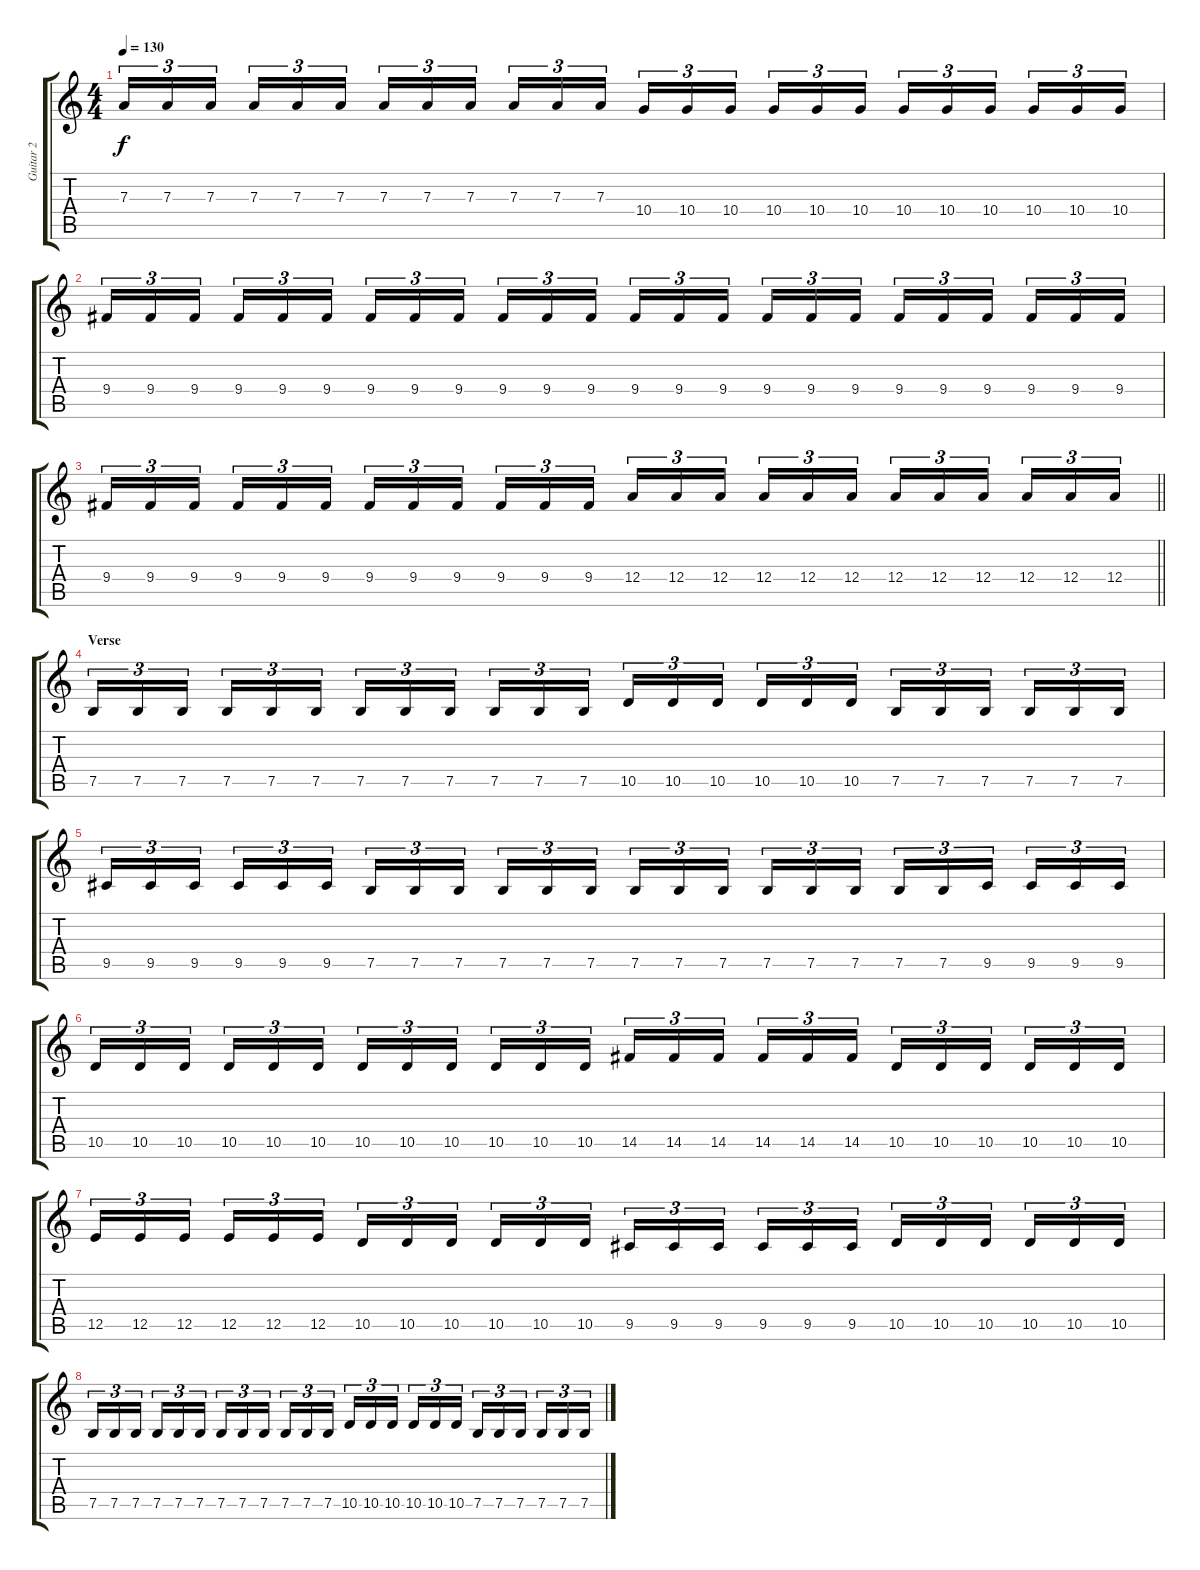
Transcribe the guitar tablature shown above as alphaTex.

\track ("Guitar 2" "Guitar 2") {instrument distortionguitar}
\staff {score tabs}
\tuning (B3 Gb3 D3 A2 E2 B1) {hide}
\ts (4 4)
\tempo 130
\clef g2
\ks c
7.3.16{tu (3 2) dy f} 7.3.16{tu (3 2)} 7.3.16{tu (3 2)} 7.3.16{tu (3 2)} 7.3.16{tu (3 2)} 7.3.16{tu (3 2)} 7.3.16{tu (3 2)} 7.3.16{tu (3 2)} 7.3.16{tu (3 2)} 7.3.16{tu (3 2)} 7.3.16{tu (3 2)} 7.3.16{tu (3 2)} 10.4.16{tu (3 2)} 10.4.16{tu (3 2)} 10.4.16{tu (3 2)} 10.4.16{tu (3 2)} 10.4.16{tu (3 2)} 10.4.16{tu (3 2)} 10.4.16{tu (3 2)} 10.4.16{tu (3 2)} 10.4.16{tu (3 2)} 10.4.16{tu (3 2)} 10.4.16{tu (3 2)} 10.4.16{tu (3 2)} |
9.4.16{tu (3 2)} 9.4.16{tu (3 2)} 9.4.16{tu (3 2)} 9.4.16{tu (3 2)} 9.4.16{tu (3 2)} 9.4.16{tu (3 2)} 9.4.16{tu (3 2)} 9.4.16{tu (3 2)} 9.4.16{tu (3 2)} 9.4.16{tu (3 2)} 9.4.16{tu (3 2)} 9.4.16{tu (3 2)} 9.4.16{tu (3 2)} 9.4.16{tu (3 2)} 9.4.16{tu (3 2)} 9.4.16{tu (3 2)} 9.4.16{tu (3 2)} 9.4.16{tu (3 2)} 9.4.16{tu (3 2)} 9.4.16{tu (3 2)} 9.4.16{tu (3 2)} 9.4.16{tu (3 2)} 9.4.16{tu (3 2)} 9.4.16{tu (3 2)} |
\barLineRight lightlight
9.4.16{tu (3 2)} 9.4.16{tu (3 2)} 9.4.16{tu (3 2)} 9.4.16{tu (3 2)} 9.4.16{tu (3 2)} 9.4.16{tu (3 2)} 9.4.16{tu (3 2)} 9.4.16{tu (3 2)} 9.4.16{tu (3 2)} 9.4.16{tu (3 2)} 9.4.16{tu (3 2)} 9.4.16{tu (3 2)} 12.4.16{tu (3 2)} 12.4.16{tu (3 2)} 12.4.16{tu (3 2)} 12.4.16{tu (3 2)} 12.4.16{tu (3 2)} 12.4.16{tu (3 2)} 12.4.16{tu (3 2)} 12.4.16{tu (3 2)} 12.4.16{tu (3 2)} 12.4.16{tu (3 2)} 12.4.16{tu (3 2)} 12.4.16{tu (3 2)} |
\section ("" "Verse")
7.5.16{tu (3 2)} 7.5.16{tu (3 2)} 7.5.16{tu (3 2)} 7.5.16{tu (3 2)} 7.5.16{tu (3 2)} 7.5.16{tu (3 2)} 7.5.16{tu (3 2)} 7.5.16{tu (3 2)} 7.5.16{tu (3 2)} 7.5.16{tu (3 2)} 7.5.16{tu (3 2)} 7.5.16{tu (3 2)} 10.5.16{tu (3 2)} 10.5.16{tu (3 2)} 10.5.16{tu (3 2)} 10.5.16{tu (3 2)} 10.5.16{tu (3 2)} 10.5.16{tu (3 2)} 7.5.16{tu (3 2)} 7.5.16{tu (3 2)} 7.5.16{tu (3 2)} 7.5.16{tu (3 2)} 7.5.16{tu (3 2)} 7.5.16{tu (3 2)} |
9.5.16{tu (3 2)} 9.5.16{tu (3 2)} 9.5.16{tu (3 2)} 9.5.16{tu (3 2)} 9.5.16{tu (3 2)} 9.5.16{tu (3 2)} 7.5.16{tu (3 2)} 7.5.16{tu (3 2)} 7.5.16{tu (3 2)} 7.5.16{tu (3 2)} 7.5.16{tu (3 2)} 7.5.16{tu (3 2)} 7.5.16{tu (3 2)} 7.5.16{tu (3 2)} 7.5.16{tu (3 2)} 7.5.16{tu (3 2)} 7.5.16{tu (3 2)} 7.5.16{tu (3 2)} 7.5.16{tu (3 2)} 7.5.16{tu (3 2)} 9.5.16{tu (3 2)} 9.5.16{tu (3 2)} 9.5.16{tu (3 2)} 9.5.16{tu (3 2)} |
10.5.16{tu (3 2)} 10.5.16{tu (3 2)} 10.5.16{tu (3 2)} 10.5.16{tu (3 2)} 10.5.16{tu (3 2)} 10.5.16{tu (3 2)} 10.5.16{tu (3 2)} 10.5.16{tu (3 2)} 10.5.16{tu (3 2)} 10.5.16{tu (3 2)} 10.5.16{tu (3 2)} 10.5.16{tu (3 2)} 14.5.16{tu (3 2)} 14.5.16{tu (3 2)} 14.5.16{tu (3 2)} 14.5.16{tu (3 2)} 14.5.16{tu (3 2)} 14.5.16{tu (3 2)} 10.5.16{tu (3 2)} 10.5.16{tu (3 2)} 10.5.16{tu (3 2)} 10.5.16{tu (3 2)} 10.5.16{tu (3 2)} 10.5.16{tu (3 2)} |
12.5.16{tu (3 2)} 12.5.16{tu (3 2)} 12.5.16{tu (3 2)} 12.5.16{tu (3 2)} 12.5.16{tu (3 2)} 12.5.16{tu (3 2)} 10.5.16{tu (3 2)} 10.5.16{tu (3 2)} 10.5.16{tu (3 2)} 10.5.16{tu (3 2)} 10.5.16{tu (3 2)} 10.5.16{tu (3 2)} 9.5.16{tu (3 2)} 9.5.16{tu (3 2)} 9.5.16{tu (3 2)} 9.5.16{tu (3 2)} 9.5.16{tu (3 2)} 9.5.16{tu (3 2)} 10.5.16{tu (3 2)} 10.5.16{tu (3 2)} 10.5.16{tu (3 2)} 10.5.16{tu (3 2)} 10.5.16{tu (3 2)} 10.5.16{tu (3 2)} |
7.5.16{tu (3 2)} 7.5.16{tu (3 2)} 7.5.16{tu (3 2)} 7.5.16{tu (3 2)} 7.5.16{tu (3 2)} 7.5.16{tu (3 2)} 7.5.16{tu (3 2)} 7.5.16{tu (3 2)} 7.5.16{tu (3 2)} 7.5.16{tu (3 2)} 7.5.16{tu (3 2)} 7.5.16{tu (3 2)} 10.5.16{tu (3 2)} 10.5.16{tu (3 2)} 10.5.16{tu (3 2)} 10.5.16{tu (3 2)} 10.5.16{tu (3 2)} 10.5.16{tu (3 2)} 7.5.16{tu (3 2)} 7.5.16{tu (3 2)} 7.5.16{tu (3 2)} 7.5.16{tu (3 2)} 7.5.16{tu (3 2)} 7.5.16{tu (3 2)}
